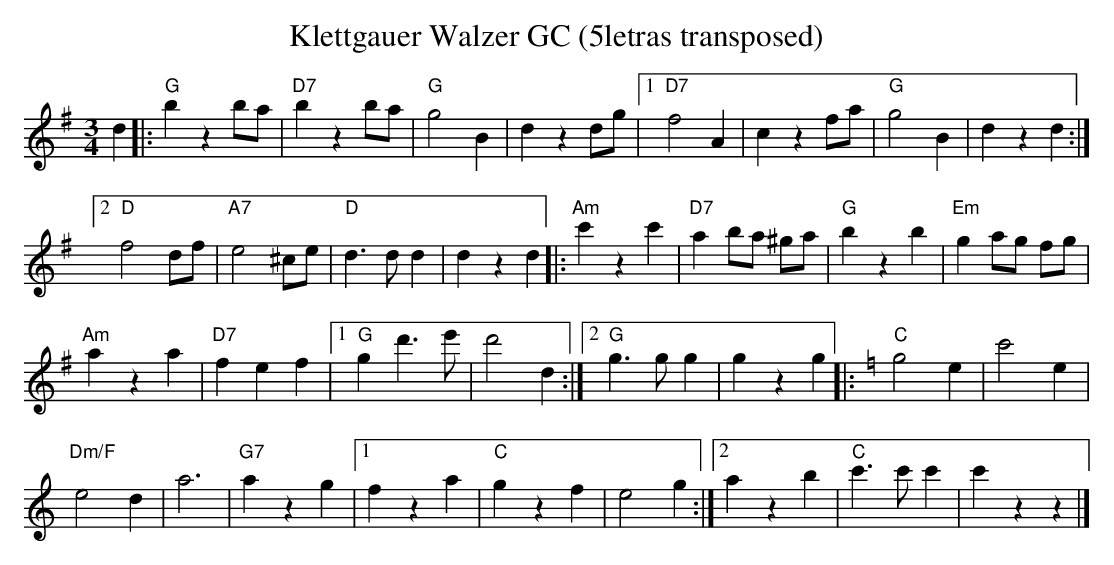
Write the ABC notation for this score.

X:1
T:Klettgauer Walzer GC (5letras transposed)
M:3/4
L:1/4
K:G transpose=3 %%MIDI gchordon
d |: "G"bzb/2a/2 | "D7"bzb/2a/2 | "G"g2B | dzd/2g/2 |1 "D7"f2A | czf/2a/2 | "G"g2B | dzd :|2
"D"f2d/2f/2 | "A7"e2^c/2e/2 | "D"d>dd | dzd |: "Am"c'zc' | "D7"ab/2a/2 ^g/2a/2 | "G"bzb | "Em"ga/2g/2 f/2g/2 |
"Am"aza | "D7"fef |1 "G"gd'>e' | d'2d :|2"G"g>gg | gzg |: [K:C] "C"g2e | c'2e |
"Dm/F"e2d | a3 | "G7"azg |1 fza | "C"gzf | e2g :|2 azb | "C"c'>c'c' | c'zz |]
